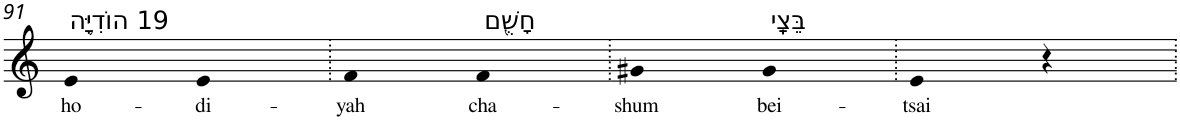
**kern	**text
*part1	*part1
*staff1	*staff1
*I"Piano	*
*I'Pno	*
!!LO:PB:g=z
*clefG2	*
*k[]	*
=91	=91
!LO:TX:a:t=19 הוֹדִיָּ֥ה	!
!	!LO:LY:b
4e	ho-
!	!LO:LY:b
4e	-di-
=92.	=92.
!	!LO:LY:b
4f	-yah
!LO:TX:a:t=חָשֻׁ֖ם	!
!	!LO:LY:b
4f	cha-
=93.	=93.
!	!LO:LY:b
4g#X	-shum
!LO:TX:a:t=בֵּצָֽי	!
!	!LO:LY:b
4g#	bei-
=94.	=94.
!	!LO:LY:b
4e	-tsai
4r	.
=.	=.
*-	*-
